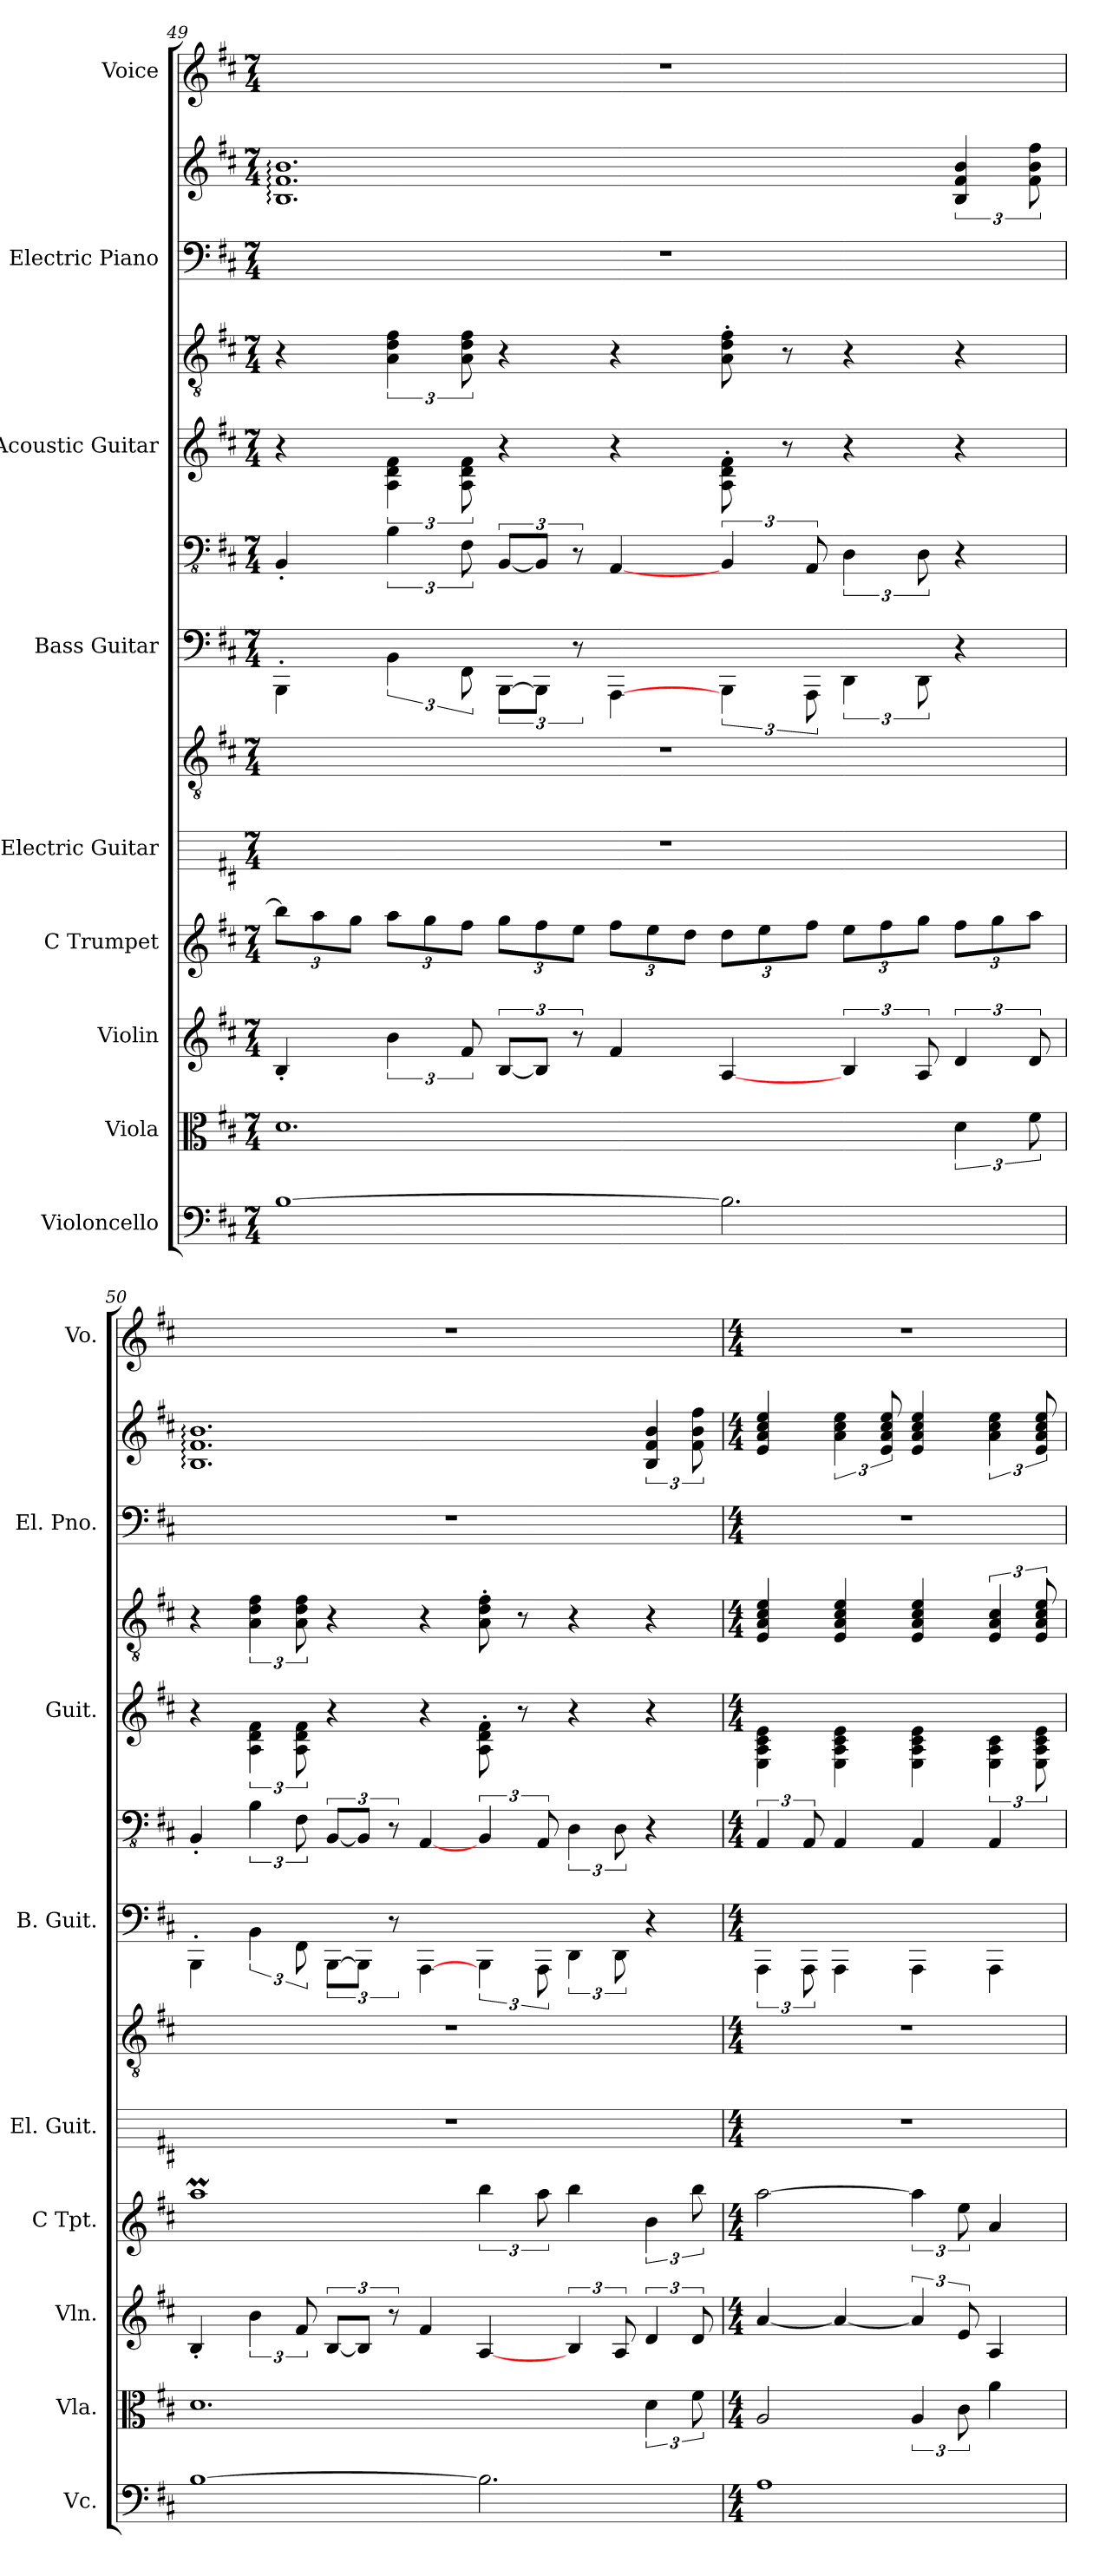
**kern	**kern	**kern	**kern	**kern	**kern	**kern	**kern	**kern	**kern	**kern	**kern	**kern
*part9	*part8	*part7	*part6	*part5	*part5	*part4	*part4	*part3	*part3	*part2	*part2	*part1
*staff13	*staff12	*staff11	*staff10	*staff9	*staff8	*staff7	*staff6	*staff5	*staff4	*staff3	*staff2	*staff1
*I"Violoncello	*I"Viola	*I"Violin	*I"C Trumpet	*I"Electric Guitar	*	*I"Bass Guitar	*	*I"Acoustic Guitar	*	*I"Electric Piano	*	*I"Voice
*I'Vc.	*I'Vla.	*I'Vln.	*I'C Tpt.	*I'El. Guit.	*	*I'B. Guit.	*	*I'Guit.	*	*I'El. Pno.	*	*I'Vo.
*clefF4	*clefC3	*clefG2	*clefG2	*	*clefGv2	*	*clefFv4	*	*clefGv2	*clefF4	*clefG2	*clefG2
*k[f#c#]	*k[f#c#]	*k[f#c#]	*k[f#c#]	*k[f#c#]	*k[f#c#]	*k[f#c#]	*k[f#c#]	*k[f#c#]	*k[f#c#]	*k[f#c#]	*k[f#c#]	*k[f#c#]
*M7/4	*M7/4	*M7/4	*M7/4	*M7/4	*M7/4	*M7/4	*M7/4	*M7/4	*M7/4	*M7/4	*M7/4	*M7/4
*	*	*	*Xbrackettup	*	*	*	*	*	*	*	*	*
=49	=49	=49	=49	=49	=49	=49	=49	=49	=49	=49	=49	=49
[1B	1.d	4B'/	12bb\L]	1..r	1..r	4BBB'\	4BBB'/	4r	4r	1..r	1.B: 1.f#: 1.b:	1..r
.	.	.	12aa\	.	.	.	.	.	.	.	.	.
.	.	.	12gg\J	.	.	.	.	.	.	.	.	.
.	.	6b\	12aa\L	.	.	6BB\	6BB\	6A\ 6d\ 6f#\	6A\ 6d\ 6f#\	.	.	.
.	.	.	12gg\	.	.	.	.	.	.	.	.	.
.	.	12f#/	12ff#\J	.	.	12FF#\	12FF#\	12A\ 12d\ 12f#\	12A\ 12d\ 12f#\	.	.	.
.	.	[12B/L	12gg\L	.	.	[12BBB\L	[12BBB/L	4r	4r	.	.	.
.	.	12B/J]	12ff#\	.	.	12BBB\J]	12BBB/J]	.	.	.	.	.
.	.	12r	12ee\J	.	.	12r	12r	.	.	.	.	.
.	.	4f#/	12ff#\L	.	.	[4AAA\	[4AAA/	4r	4r	.	.	.
.	.	.	12ee\	.	.	.	.	.	.	.	.	.
.	.	.	12dd\J	.	.	.	.	.	.	.	.	.
2.B\]	.	[4A/	12dd\L	.	.	6BBB\	6BBB/	8A\' 8d\' 8f#\'	8A\' 8d\' 8f#\'	.	.	.
.	.	.	12ee\	.	.	.	.	.	.	.	.	.
.	.	.	.	.	.	.	.	8r	8r	.	.	.
.	.	.	12ff#\J	.	.	12AAA\	12AAA/	.	.	.	.	.
.	.	6B/	12ee\L	.	.	6DD\	6DD\	4r	4r	.	.	.
.	.	.	12ff#\	.	.	.	.	.	.	.	.	.
.	.	12A/	12gg\J	.	.	12DD\	12DD\	.	.	.	.	.
.	6d\	6d/	12ff#\L	.	.	4r	4r	4r	4r	.	6B/ 6f#/ 6b/	.
.	.	.	12gg\	.	.	.	.	.	.	.	.	.
.	12f#\	12d/	12aa\J	.	.	.	.	.	.	.	12f#\ 12b\ 12ff#\	.
=50	=50	=50	=50	=50	=50	=50	=50	=50	=50	=50	=50	=50
[1B	1.d	4B'/	1aaM	1..r	1..r	4BBB'\	4BBB'/	4r	4r	1..r	1.B: 1.f#: 1.b:	1..r
.	.	6b\	.	.	.	6BB\	6BB\	6A\ 6d\ 6f#\	6A\ 6d\ 6f#\	.	.	.
.	.	12f#/	.	.	.	12FF#\	12FF#\	12A\ 12d\ 12f#\	12A\ 12d\ 12f#\	.	.	.
.	.	[12B/L	.	.	.	[12BBB\L	[12BBB/L	4r	4r	.	.	.
.	.	12B/J]	.	.	.	12BBB\J]	12BBB/J]	.	.	.	.	.
.	.	12r	.	.	.	12r	12r	.	.	.	.	.
.	.	4f#/	.	.	.	[4AAA\	[4AAA/	4r	4r	.	.	.
*	*	*	*brackettup	*	*	*	*	*	*	*	*	*
2.B\]	.	[4A/	6bb\	.	.	6BBB\	6BBB/	8A\' 8d\' 8f#\'	8A\' 8d\' 8f#\'	.	.	.
.	.	.	.	.	.	.	.	8r	8r	.	.	.
.	.	.	12aa\	.	.	12AAA\	12AAA/	.	.	.	.	.
.	.	6B/	4bb\	.	.	6DD\	6DD\	4r	4r	.	.	.
.	.	12A/	.	.	.	12DD\	12DD\	.	.	.	.	.
.	6d\	6d/	6b\	.	.	4r	4r	4r	4r	.	6B/ 6f#/ 6b/	.
.	12f#\	12d/	12bb\	.	.	.	.	.	.	.	12f#\ 12b\ 12ff#\	.
!!LO:PB:g=z
=51	=51	=51	=51	=51	=51	=51	=51	=51	=51	=51	=51	=51
*M4/4	*M4/4	*M4/4	*M4/4	*M4/4	*M4/4	*M4/4	*M4/4	*M4/4	*M4/4	*M4/4	*M4/4	*M4/4
1A	2A/	[4a/	[2aa\	1r	1r	6AAA\	6AAA/	4E\ 4A\ 4c#\ 4e\	4E/ 4A/ 4c#/ 4e/	1r	4e/ 4a/ 4cc#/ 4ee/	1r
.	.	.	.	.	.	12AAA\	12AAA/	.	.	.	.	.
.	.	4a/_	.	.	.	4AAA\	4AAA/	4E\ 4A\ 4c#\ 4e\	4E/ 4A/ 4c#/ 4e/	.	6a\ 6cc#\ 6ee\	.
.	.	.	.	.	.	.	.	.	.	.	12e/ 12a/ 12cc#/ 12ee/	.
.	6A/	6a/]	6aa\]	.	.	4AAA\	4AAA/	4E\ 4A\ 4c#\ 4e\	4E/ 4A/ 4c#/ 4e/	.	4e/ 4a/ 4cc#/ 4ee/	.
.	12c#\	12e/	12ee\	.	.	.	.	.	.	.	.	.
.	4a\	4A/	4a/	.	.	4AAA\	4AAA/	6E\ 6A\ 6c#\	6E/ 6A/ 6c#/	.	6a\ 6cc#\ 6ee\	.
.	.	.	.	.	.	.	.	12E\ 12A\ 12c#\ 12e\	12E/ 12A/ 12c#/ 12e/	.	12e/ 12a/ 12cc#/ 12ee/	.
=	=	=	=	=	=	=	=	=	=	=	=	=
*-	*-	*-	*-	*-	*-	*-	*-	*-	*-	*-	*-	*-
